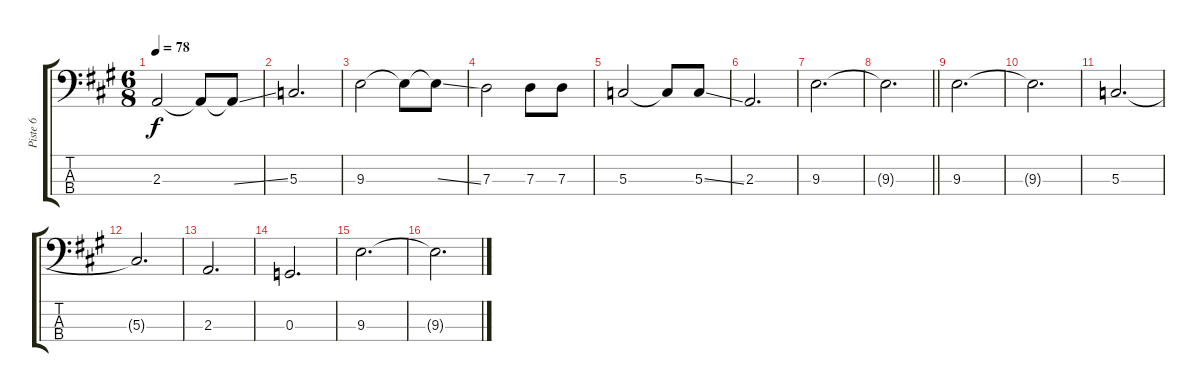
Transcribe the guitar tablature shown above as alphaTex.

\track ("Piste 6" "Piste 6") {instrument electricbasspick}
\staff {score tabs}
\tuning (F2 C2 G1 C1) {hide}
\ts (6 8)
\tempo 78
\clef f4
\ks a
2.3.2{dy f} 2.3{t}.8 2.3{ss t}.8 |
5.3.2{d} |
9.3.2 9.3{t}.8 9.3{ss t}.8 |
7.3.2 7.3.8 7.3.8 |
5.3.2 5.3{t}.8 5.3{ss}.8 |
2.3.2{d} |
9.3.2{d} |
\barLineRight lightlight
9.3{t}.2{d} |
9.3.2{d} |
9.3{t}.2{d} |
5.3.2{d} |
5.3{t}.2{d} |
2.3.2{d} |
0.3.2{d} |
9.3.2{d} |
9.3{t}.2{d}
